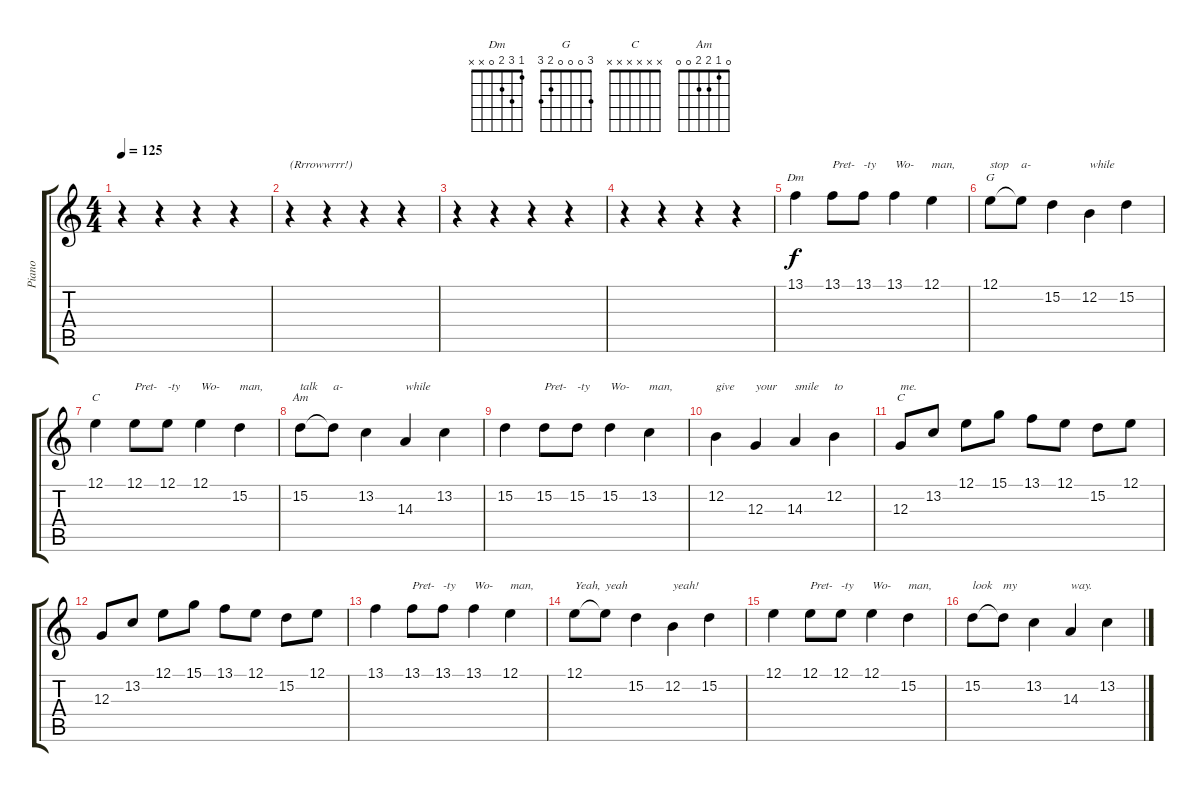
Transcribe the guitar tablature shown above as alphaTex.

\track ("Piano" "Piano") {instrument acousticgrandpiano}
\staff {score tabs}
\tuning (E4 B3 G3 D3 A2 E2) {hide}
\chord ("Dm" 1 3 2 0 x x)
\chord ("G" 3 0 0 0 2 3)
\chord ("C" 0 1 0 2 3 3)
\chord ("Am" 0 1 2 2 0 0)
\chord ("C" x x x x x x) {firstfret 0}
\ts (4 4)
\tempo 125
\clef g2
\ks c
r.4{dy f} r.4 r.4 r.4 |
r.4{txt "(Rrrowwrrr!)"} r.4 r.4 r.4 |
r.4 r.4 r.4 r.4 |
r.4 r.4 r.4 r.4 |
13.1.4{ch "Dm"} 13.1.8{txt "Pret-"} 13.1.8{txt "-ty"} 13.1.4{txt "Wo-"} 12.1.4{txt "man,"} |
12.1.8{ch "G" txt "stop"} 12.1{t}.8{txt "a-"} 15.2.4 12.2.4{txt "while"} 15.2.4 |
12.1.4{ch "C"} 12.1.8{txt "Pret-"} 12.1.8{txt "-ty"} 12.1.4{txt "Wo-"} 15.2.4{txt "man,"} |
15.2.8{ch "Am" txt "talk"} 15.2{t}.8{txt "a-"} 13.2.4 14.3.4{txt "while"} 13.2.4 |
15.2.4 15.2.8{txt "Pret-"} 15.2.8{txt "-ty"} 15.2.4{txt "Wo-"} 13.2.4{txt "man,"} |
12.2.4{txt "give"} 12.3.4{txt "your"} 14.3.4{txt "smile"} 12.2.4{txt "to"} |
12.3.8{ch "C" txt "me."} 13.2.8 12.1.8 15.1.8 13.1.8 12.1.8 15.2.8 12.1.8 |
12.3.8{volume 5} 13.2.8 12.1.8 15.1.8 13.1.8 12.1.8 15.2.8 12.1.8 |
13.1.4{volume 14} 13.1.8{txt "Pret-"} 13.1.8{txt "-ty"} 13.1.4{txt "Wo-"} 12.1.4{txt "man,"} |
12.1.8{txt "Yeah,"} 12.1{t}.8{txt "yeah"} 15.2.4 12.2.4{txt "yeah!"} 15.2.4 |
12.1.4 12.1.8{txt "Pret-"} 12.1.8{txt "-ty"} 12.1.4{txt "Wo-"} 15.2.4{txt "man,"} |
15.2.8{txt "look"} 15.2{t}.8{txt "my"} 13.2.4 14.3.4{txt "way."} 13.2.4
